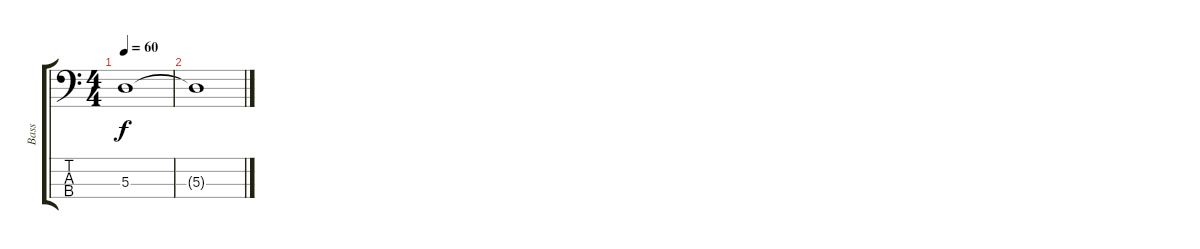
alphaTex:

\track ("Bass" "Bass") {instrument electricbasspick}
\staff {score tabs}
\tuning (G2 D2 A1 E1) {hide}
\ts (4 4)
\tempo 60
\clef f4
\ks c
5.3{t}.1{dy f} |
5.3{t}.1
